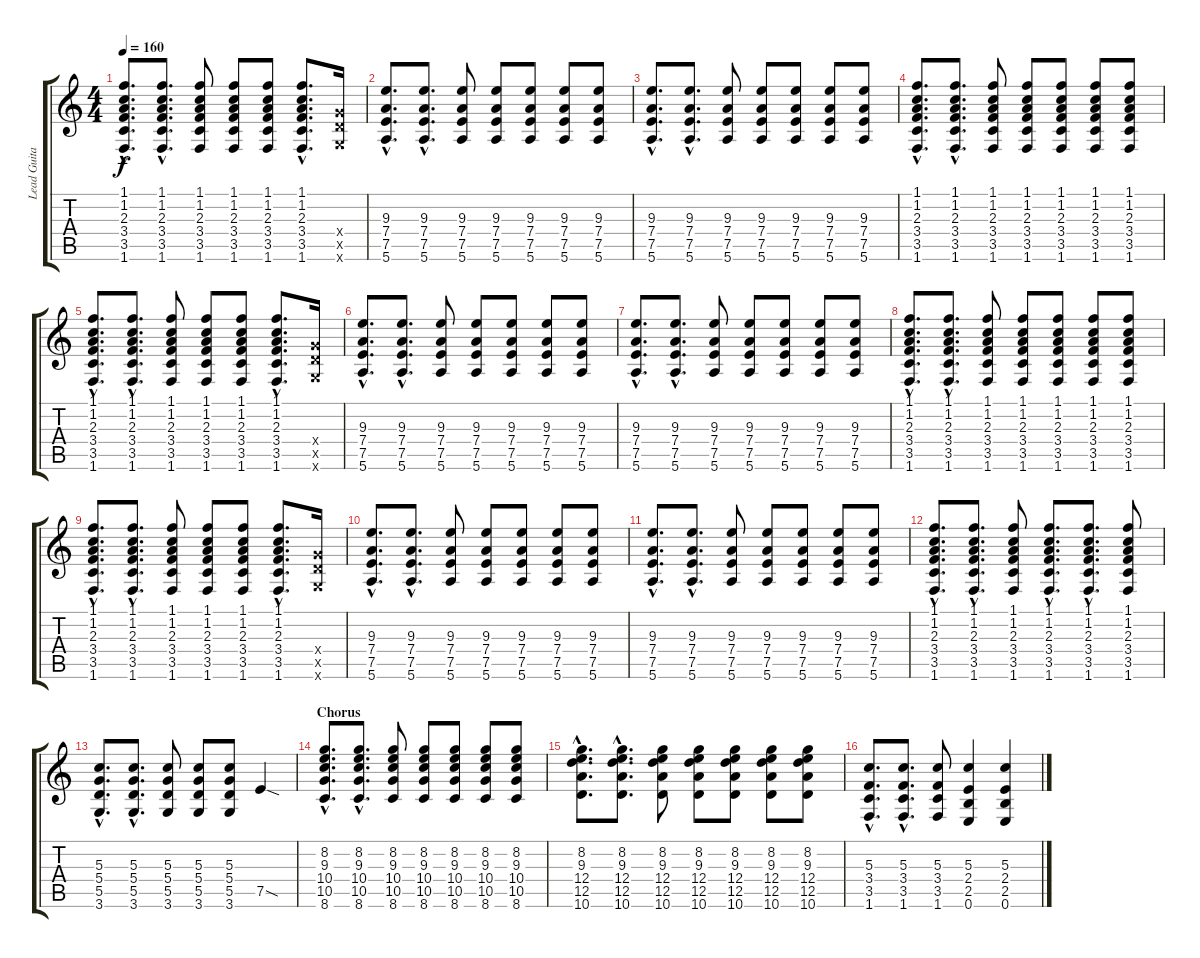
\track ("Lead Guitar" "Lead Guita") {instrument overdrivenguitar}
\staff {score tabs}
\tuning (E4 B3 G3 D3 A2 E2) {hide}
\ts (4 4)
\tempo 160
\clef g2
\ks c
(1.1{hac} 1.2{hac} 2.3{hac} 3.4{hac} 3.5{hac} 1.6{hac}).8{d dy f} (1.1{hac} 1.2{hac} 2.3{hac} 3.4{hac} 3.5{hac} 1.6{hac}).8{d} (1.1 1.2 2.3 3.4 3.5 1.6).8 (1.1 1.2 2.3 3.4 3.5 1.6).8 (1.1 1.2 2.3 3.4 3.5 1.6).8 (1.1{hac} 1.2{hac} 2.3{hac} 3.4{hac} 3.5{hac} 1.6{hac}).8{d} (5.4{x} 5.5{x} 3.6{x}).16 |
(9.3{hac} 7.4{hac} 7.5{hac} 5.6{hac}).8{d} (9.3{hac} 7.4{hac} 7.5{hac} 5.6{hac}).8{d} (9.3 7.4 7.5 5.6).8 (9.3 7.4 7.5 5.6).8 (9.3 7.4 7.5 5.6).8 (9.3 7.4 7.5 5.6).8 (9.3 7.4 7.5 5.6).8 |
(9.3{hac} 7.4{hac} 7.5{hac} 5.6{hac}).8{d} (9.3{hac} 7.4{hac} 7.5{hac} 5.6{hac}).8{d} (9.3 7.4 7.5 5.6).8 (9.3 7.4 7.5 5.6).8 (9.3 7.4 7.5 5.6).8 (9.3 7.4 7.5 5.6).8 (9.3 7.4 7.5 5.6).8 |
(1.1{hac} 1.2{hac} 2.3{hac} 3.4{hac} 3.5{hac} 1.6{hac}).8{d} (1.1{hac} 1.2{hac} 2.3{hac} 3.4{hac} 3.5{hac} 1.6{hac}).8{d} (1.1 1.2 2.3 3.4 3.5 1.6).8 (1.1 1.2 2.3 3.4 3.5 1.6).8 (1.1 1.2 2.3 3.4 3.5 1.6).8 (1.1 1.2 2.3 3.4 3.5 1.6).8 (1.1 1.2 2.3 3.4 3.5 1.6).8 |
(1.1{hac} 1.2{hac} 2.3{hac} 3.4{hac} 3.5{hac} 1.6{hac}).8{d} (1.1{hac} 1.2{hac} 2.3{hac} 3.4{hac} 3.5{hac} 1.6{hac}).8{d} (1.1 1.2 2.3 3.4 3.5 1.6).8 (1.1 1.2 2.3 3.4 3.5 1.6).8 (1.1 1.2 2.3 3.4 3.5 1.6).8 (1.1{hac} 1.2{hac} 2.3{hac} 3.4{hac} 3.5{hac} 1.6{hac}).8{d} (5.4{x} 5.5{x} 3.6{x}).16 |
(9.3{hac} 7.4{hac} 7.5{hac} 5.6{hac}).8{d} (9.3{hac} 7.4{hac} 7.5{hac} 5.6{hac}).8{d} (9.3 7.4 7.5 5.6).8 (9.3 7.4 7.5 5.6).8 (9.3 7.4 7.5 5.6).8 (9.3 7.4 7.5 5.6).8 (9.3 7.4 7.5 5.6).8 |
(9.3{hac} 7.4{hac} 7.5{hac} 5.6{hac}).8{d} (9.3{hac} 7.4{hac} 7.5{hac} 5.6{hac}).8{d} (9.3 7.4 7.5 5.6).8 (9.3 7.4 7.5 5.6).8 (9.3 7.4 7.5 5.6).8 (9.3 7.4 7.5 5.6).8 (9.3 7.4 7.5 5.6).8 |
(1.1{hac} 1.2{hac} 2.3{hac} 3.4{hac} 3.5{hac} 1.6{hac}).8{d} (1.1{hac} 1.2{hac} 2.3{hac} 3.4{hac} 3.5{hac} 1.6{hac}).8{d} (1.1 1.2 2.3 3.4 3.5 1.6).8 (1.1 1.2 2.3 3.4 3.5 1.6).8 (1.1 1.2 2.3 3.4 3.5 1.6).8 (1.1 1.2 2.3 3.4 3.5 1.6).8 (1.1 1.2 2.3 3.4 3.5 1.6).8 |
(1.1{hac} 1.2{hac} 2.3{hac} 3.4{hac} 3.5{hac} 1.6{hac}).8{d} (1.1{hac} 1.2{hac} 2.3{hac} 3.4{hac} 3.5{hac} 1.6{hac}).8{d} (1.1 1.2 2.3 3.4 3.5 1.6).8 (1.1 1.2 2.3 3.4 3.5 1.6).8 (1.1 1.2 2.3 3.4 3.5 1.6).8 (1.1{hac} 1.2{hac} 2.3{hac} 3.4{hac} 3.5{hac} 1.6{hac}).8{d} (5.4{x} 5.5{x} 3.6{x}).16 |
(9.3{hac} 7.4{hac} 7.5{hac} 5.6{hac}).8{d} (9.3{hac} 7.4{hac} 7.5{hac} 5.6{hac}).8{d} (9.3 7.4 7.5 5.6).8 (9.3 7.4 7.5 5.6).8 (9.3 7.4 7.5 5.6).8 (9.3 7.4 7.5 5.6).8 (9.3 7.4 7.5 5.6).8 |
(9.3{hac} 7.4{hac} 7.5{hac} 5.6{hac}).8{d} (9.3{hac} 7.4{hac} 7.5{hac} 5.6{hac}).8{d} (9.3 7.4 7.5 5.6).8 (9.3 7.4 7.5 5.6).8 (9.3 7.4 7.5 5.6).8 (9.3 7.4 7.5 5.6).8 (9.3 7.4 7.5 5.6).8 |
(1.1{hac} 1.2{hac} 2.3{hac} 3.4{hac} 3.5{hac} 1.6{hac}).8{d} (1.1{hac} 1.2{hac} 2.3{hac} 3.4{hac} 3.5{hac} 1.6{hac}).8{d} (1.1 1.2 2.3 3.4 3.5 1.6).8 (1.1{hac} 1.2{hac} 2.3{hac} 3.4{hac} 3.5{hac} 1.6{hac}).8{d} (1.1{hac} 1.2{hac} 2.3{hac} 3.4{hac} 3.5{hac} 1.6{hac}).8{d} (1.1 1.2 2.3 3.4 3.5 1.6).8 |
(5.3{hac} 5.4{hac} 5.5{hac} 3.6{hac}).8{d} (5.3{hac} 5.4{hac} 5.5{hac} 3.6{hac}).8{d} (5.3 5.4 5.5 3.6).8 (5.3 5.4 5.5 3.6).8 (5.3 5.4 5.5 3.6).8 7.5{sod}.4 |
\section ("" "Chorus")
(8.2{hac} 9.3{hac} 10.4{hac} 10.5{hac} 8.6{hac}).8{d} (8.2{hac} 9.3{hac} 10.4{hac} 10.5{hac} 8.6{hac}).8{d} (8.2 9.3 10.4 10.5 8.6).8 (8.2 9.3 10.4 10.5 8.6).8 (8.2 9.3 10.4 10.5 8.6).8 (8.2 9.3 10.4 10.5 8.6).8 (8.2 9.3 10.4 10.5 8.6).8 |
(8.2{hac} 9.3{hac} 12.4{hac} 12.5{hac} 10.6{hac}).8{d} (8.2{hac} 9.3{hac} 12.4{hac} 12.5{hac} 10.6{hac}).8{d} (8.2 9.3 12.4 12.5 10.6).8 (8.2 9.3 12.4 12.5 10.6).8 (8.2 9.3 12.4 12.5 10.6).8 (8.2 9.3 12.4 12.5 10.6).8 (8.2 9.3 12.4 12.5 10.6).8 |
(5.3{hac} 3.4{hac} 3.5{hac} 1.6{hac}).8{d} (5.3{hac} 3.4{hac} 3.5{hac} 1.6{hac}).8{d} (5.3 3.4 3.5 1.6).8 (5.3 2.4 2.5 0.6).4 (5.3 2.4 2.5 0.6).4
